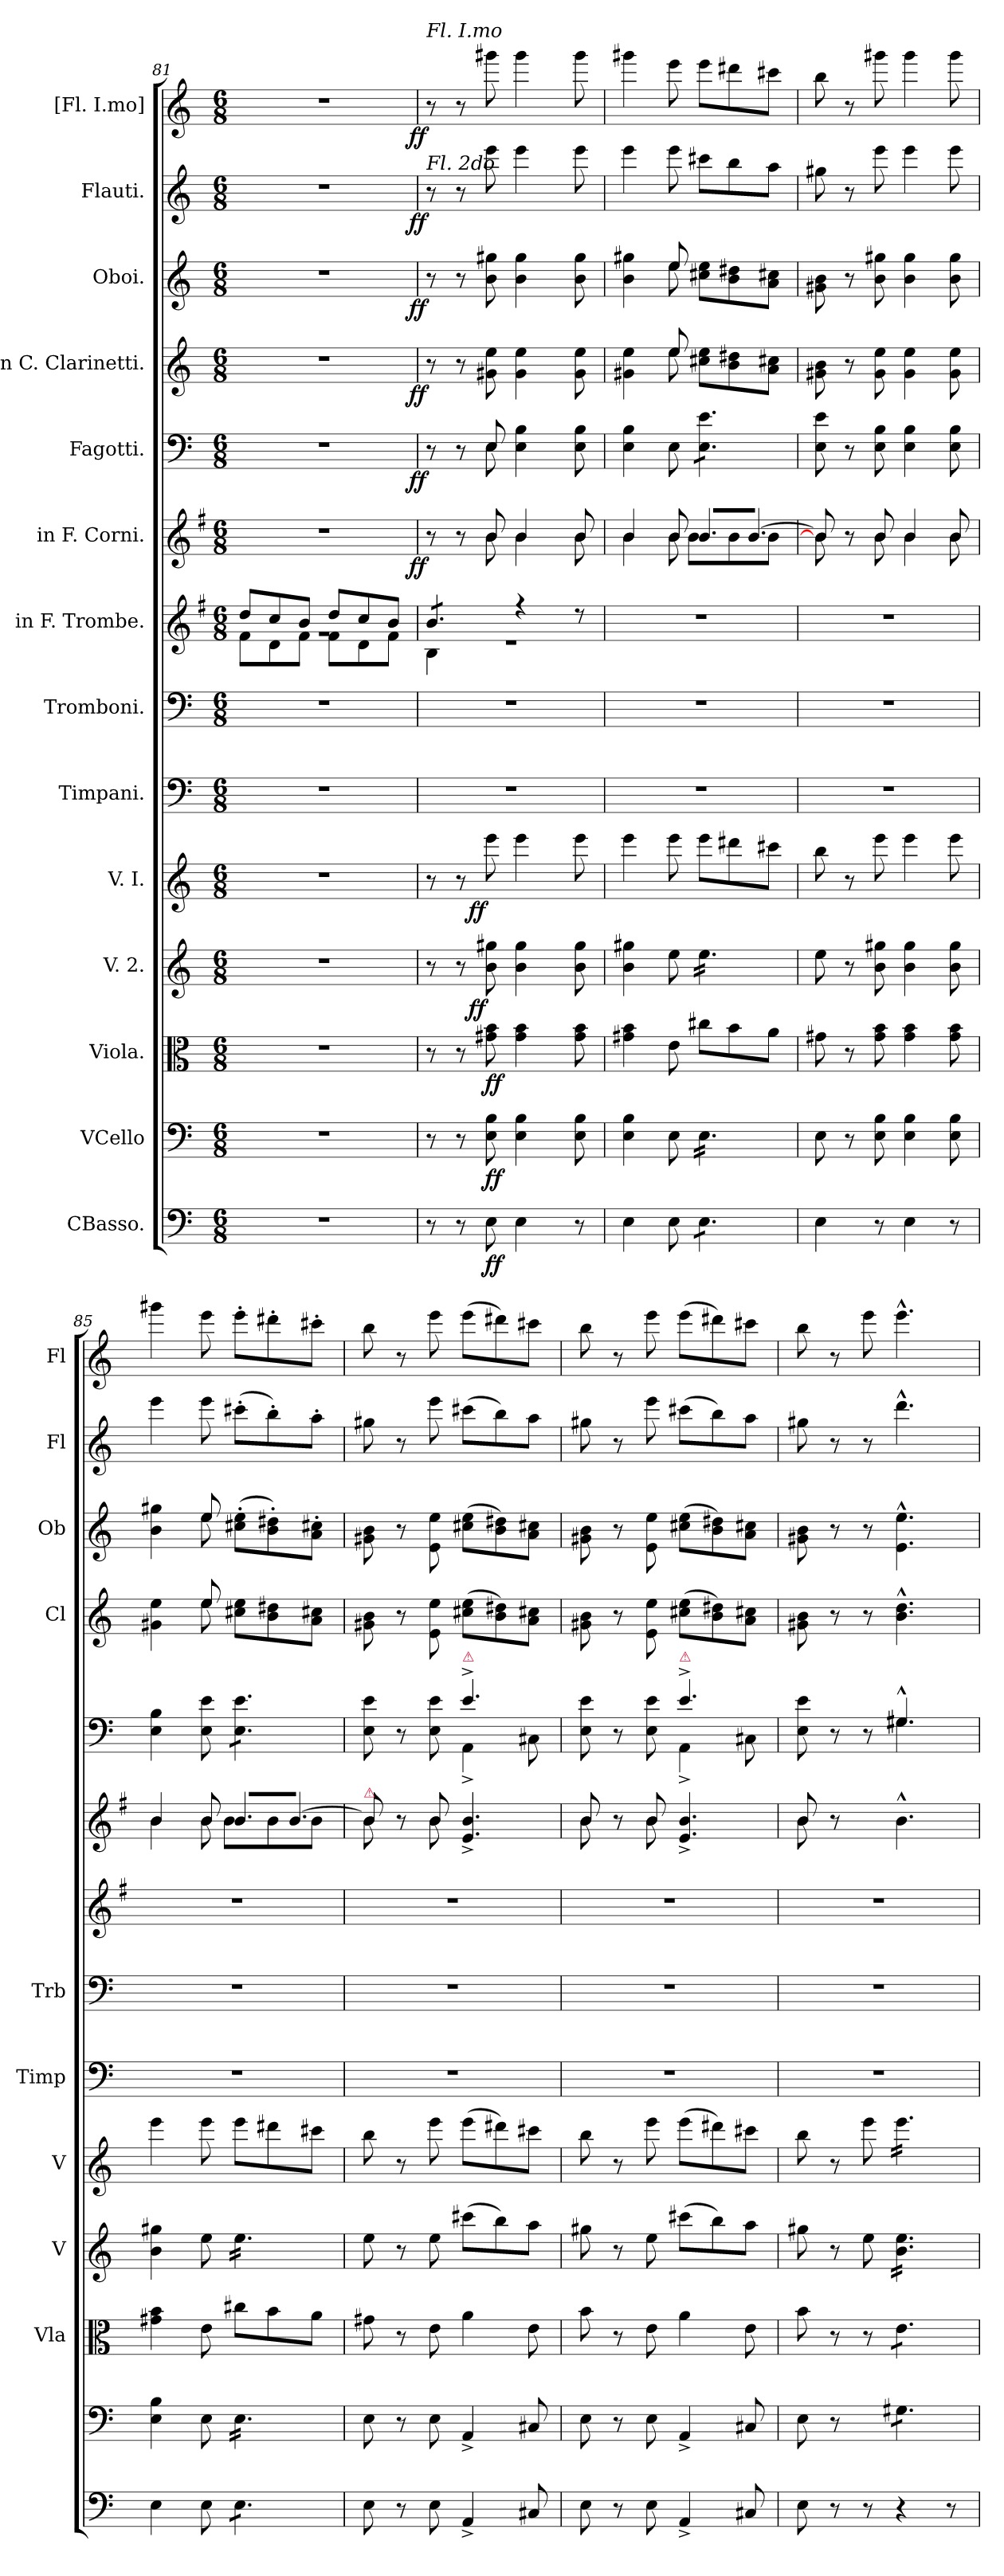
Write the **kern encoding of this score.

**kern	**dynam	**kern	**dynam	**kern	**dynam	**kern	**dynam	**kern	**dynam	**kern	**kern	**kern	**kern	**dynam	**kern	**dynam	**kern	**dynam	**kern	**dynam	**kern	**dynam	**kern	**dynam
*part14	*part14	*part13	*part13	*part12	*part12	*part11	*part11	*part10	*part10	*part9	*part8	*part7	*part6	*part6	*part5	*part5	*part4	*part4	*part3	*part3	*part2	*part2	*part1	*part1
*staff14	*staff14	*staff13	*staff13	*staff12	*staff12	*staff11	*staff11	*staff10	*staff10	*staff9	*staff8	*staff7	*staff6	*staff6	*staff5	*staff5	*staff4	*staff4	*staff3	*staff3	*staff2	*staff2	*staff1	*staff1
*I"CBasso.	*	*I"VCello	*	*I"Viola.	*	*I"V. 2.	*	*I"V. I.	*	*I"Timpani.	*I"Tromboni.	*I"in F. Trombe.	*I"in F. Corni.	*	*I"Fagotti.	*	*I"in C. Clarinetti.	*	*I"Oboi.	*	*I"Flauti.	*	*I"[Fl. I.mo]	*
*	*	*	*	*I'Vla	*	*I'V	*	*I'V	*	*I'Timp	*I'Trb	*	*	*	*	*	*I'Cl	*	*I'Ob	*	*I'Fl	*	*I'Fl	*
*clefF4	*	*clefF4	*	*clefC3	*	*clefG2	*	*clefG2	*	*clefF4	*clefF4	*clefG2	*clefG2	*	*clefF4	*	*clefG2	*	*clefG2	*	*clefG2	*	*clefG2	*
*	*	*	*	*	*	*	*	*	*	*	*	*ITrd-3c-5	*ITrd4c7	*	*	*	*	*	*	*	*	*	*	*
*k[]	*	*k[]	*	*k[]	*	*k[]	*	*k[]	*	*k[]	*k[]	*k[]	*k[]	*	*k[]	*	*k[]	*	*k[]	*	*k[]	*	*k[]	*
*M6/8	*	*M6/8	*	*M6/8	*	*M6/8	*	*M6/8	*	*M6/8	*M6/8	*M6/8	*M6/8	*	*M6/8	*	*M6/8	*	*M6/8	*	*M6/8	*	*M6/8	*
=81	=81	=81	=81	=81	=81	=81	=81	=81	=81	=81	=81	=81	=81	=81	=81	=81	=81	=81	=81	=81	=81	=81	=81	=81
*	*	*	*	*	*	*	*	*	*	*	*	*^	*	*	*	*	*	*	*	*	*	*	*	*
*	*	*	*	*	*	*	*	*	*	*	*	*	*^	*	*	*	*	*	*	*	*	*	*	*	*
2.r	.	2.r	.	2.r	.	2.r	.	2.r	.	2.r	2.r	8gg/L	8bi\L	2.rg	2.r	.	2.r	.	2.r	.	2.r	.	2.r	.	2.r	.
.	.	.	.	.	.	.	.	.	.	.	.	8ff/	8gi\	.	.	.	.	.	.	.	.	.	.	.	.	.
.	.	.	.	.	.	.	.	.	.	.	.	8ee/J	8bi\J	.	.	.	.	.	.	.	.	.	.	.	.	.
.	.	.	.	.	.	.	.	.	.	.	.	8gg/L	8bi\L	.	.	.	.	.	.	.	.	.	.	.	.	.
.	.	.	.	.	.	.	.	.	.	.	.	8ff/	8gi\	.	.	.	.	.	.	.	.	.	.	.	.	.
.	.	.	.	.	.	.	.	.	.	.	.	8ee/J	8bi\J	.	.	.	.	.	.	.	.	.	.	.	.	.
=82	=82	=82	=82	=82	=82	=82	=82	=82	=82	=82	=82	=82	=82	=82	=82	=82	=82	=82	=82	=82	=82	=82	=82	=82	=82	=82
*	*	*	*	*	*	*	*	*	*	*	*	*	*	*	*^	*	*^	*	*	*	*	*	*	*	*	*
!	!	!	!	!	!	!	!	!	!	!	!	!	!	!	!	!	!	!	!	!	!	!	!	!	!	!	!LO:TX:a:i:t=Fl. I.mo	!
!	!	!	!	!	!	!	!	!	!	!	!	!	!	!	!	!	!	!	!	!	!	!	!	!	!LO:TX:a:i:t=Fl. 2do	!	!	!
!	!	!	!	!	!	!	!	!	!	!	!	!	!	!	!	!	!LO:DY:b:rj	!	!	!LO:DY:b:rj	!	!LO:DY:b:rj	!	!LO:DY:b:rj	!	!LO:DY:b:rj	!	!LO:DY:b:rj
*	*	*	*	*	*	*	*	*	*	*	*	*tremolo	*	*	*	*	*	*	*	*	*	*	*	*	*	*	*	*
8r	.	8r	.	8r	.	8r	.	8r	.	2.r	2.r	8ee/L	4ei\	2.re	8r	8ryy	ff	8r	4ryy	ff	8r	ff	8r	ff	8r	ff.	8r	ff.
8r	.	8r	.	8r	.	8r	.	8r	.	.	.	8ee/	.	.	8r	8ryy	.	8r	.	.	8r	.	8r	.	8r	.	8r	.
!	!LO:DY:b	!	!LO:DY:b	!	!LO:DY:b	!	!LO:DY:b:rj	!	!LO:DY:b:rj	!	!	!	!	!	!	!	!	!	!	!	!	!	!	!	!	!	!	!
8E\	ff	8E\ 8B\	ff	8g#X\ 8b\	ff	8b\ 8gg#X\	ff	8eee\	ff	.	.	8ee/J	8ryy	.	8e/	8e\	.	8E/	8E\	.	8g#X\ 8ee\	.	8b\ 8gg#X\	.	8eee\	.	8ggg#X\	.
*	*	*	*	*	*	*	*	*	*	*	*	*Xtremolo	*	*	*	*	*	*	*	*	*	*	*	*	*	*	*	*
4E\	.	4E\ 4B\	.	4g#\ 4b\	.	4b\ 4gg#\	.	4eee\	.	.	.	4r	4ryy	.	4e/	4e\	.	4E\ 4B\	8ryy	.	4g#\ 4ee\	.	4b\ 4gg#\	.	4eee\	.	4ggg#\	.
.	.	.	.	.	.	.	.	.	.	.	.	.	.	.	.	.	.	.	4ryy	.	.	.	.	.	.	.	.	.
8r	.	8E\ 8B\	.	8g#\ 8b\	.	8b\ 8gg#\	.	8eee\	.	.	.	8r	8ryy	.	8e/	8e\	.	8E\ 8B\	.	.	8g#\ 8ee\	.	8b\ 8gg#\	.	8eee\	.	8ggg#\	.
*	*	*	*	*	*	*	*	*	*	*	*	*v	*v	*v	*	*	*	*v	*v	*	*	*	*	*	*	*	*	*
=83	=83	=83	=83	=83	=83	=83	=83	=83	=83	=83	=83	=83	=83	=83	=83	=83	=83	=83	=83	=83	=83	=83	=83	=83	=83
*	*	*	*	*	*	*	*	*	*	*	*	*	*	*	*	*	*	*^	*	*^	*	*	*	*	*
4E\	.	4E\ 4B\	.	4g#X\ 4b\	.	4b\ 4gg#X\	.	4eee\	.	2.r	2.r	2.r	4e/	4e\	.	4E\ 4B\	.	4g#X\ 4ee\	4ryy	.	4b\ 4gg#X\	4ryy	.	4eee\	.	4ggg#X\	.
8E\	.	8E\	.	8e\	.	8ee\	.	8eee\	.	.	.	.	8e/	8e\	.	8E\	.	8ee/	8ee\	.	8ee/	8ee\	.	8eee\	.	8eee\	.
!	!	!	!	!	!	!	!	!	!	!	!	!	!	!	!	!LO:TX:a:color=crimson:t=⚠	!	!	!	!	!	!	!	!	!	!	!
!	!	!	!	!	!	!	!	!	!	!	!	!	!LO:TX:a:color=crimson:t=⚠	!	!	!	!	!	!	!	!	!	!	!	!	!	!
!	!	!	!	!	!	!	!	!	!	!	!	!	!LO:TX:a:color=crimson:t=⚠	!	!	!	!	!	!	!	!	!	!	!	!	!	!
*tremolo	*	*	*	*	*	*	*	*	*	*	*	*	*	*	*	*	*	*	*	*	*	*	*	*	*	*	*
*	*	*tremolo	*	*	*	*	*	*	*	*	*	*	*	*	*	*	*	*	*	*	*	*	*	*	*	*	*
*	*	*	*	*	*	*tremolo	*	*	*	*	*	*	*	*	*	*	*	*	*	*	*	*	*	*	*	*	*
*	*	*	*	*	*	*	*	*	*	*	*	*	*tremolo	*	*	*	*	*	*	*	*	*	*	*	*	*	*
*	*	*	*	*	*	*	*	*	*	*	*	*	*	*	*	*tremolo	*	*	*	*	*	*	*	*	*	*	*
8E\L	.	16E\LL	.	8cc#X\L	.	16ee\LL	.	8eee\L	.	.	.	.	8e/L	8e\L	.	8E\ 8e\L	.	8cc#X\ 8ee\L	8ryy	.	8cc#X\ 8ee\L	8ryy	.	8ccc#X\L	.	8eee\L	.
.	.	16E\	.	.	.	16ee\	.	.	.	.	.	.	.	.	.	.	.	.	.	.	.	.	.	.	.	.	.
8E\	.	16E\	.	8b\	.	16ee\	.	8ddd#X\	.	.	.	.	8e/	8e\	.	8E\ 8e\	.	8b\ 8dd#X\	4ryy	.	8b\ 8dd#X\	4ryy	.	8bb\	.	8ddd#X\	.
.	.	16E\	.	.	.	16ee\	.	.	.	.	.	.	.	.	.	.	.	.	.	.	.	.	.	.	.	.	.
8E\J	.	16E\	.	8a\J	.	16ee\	.	8ccc#X\J	.	.	.	.	[8e/J	8e\J	.	8E\ 8e\J	.	8a\ 8cc#X\J	.	.	8a\ 8cc#X\J	.	.	8aa\J	.	8ccc#X\J	.
*	*	*	*	*	*	*	*	*	*	*	*	*	*	*	*	*Xtremolo	*	*	*	*	*	*	*	*	*	*	*
*	*	*	*	*	*	*	*	*	*	*	*	*	*Xtremolo	*	*	*	*	*	*	*	*	*	*	*	*	*	*
*Xtremolo	*	*	*	*	*	*	*	*	*	*	*	*	*	*	*	*	*	*	*	*	*	*	*	*	*	*	*
.	.	16E\JJ	.	.	.	16ee\JJ	.	.	.	.	.	.	.	.	.	.	.	.	.	.	.	.	.	.	.	.	.
*	*	*	*	*	*	*Xtremolo	*	*	*	*	*	*	*	*	*	*	*	*	*	*	*	*	*	*	*	*	*
*	*	*Xtremolo	*	*	*	*	*	*	*	*	*	*	*	*	*	*	*	*	*	*	*	*	*	*	*	*	*
*	*	*	*	*	*	*	*	*	*	*	*	*	*	*	*	*	*	*v	*v	*	*	*	*	*	*	*	*
*	*	*	*	*	*	*	*	*	*	*	*	*	*	*	*	*	*	*	*	*v	*v	*	*	*	*	*
=84	=84	=84	=84	=84	=84	=84	=84	=84	=84	=84	=84	=84	=84	=84	=84	=84	=84	=84	=84	=84	=84	=84	=84	=84	=84
4E\	.	8E\	.	8g#X\	.	8ee\	.	8bb\	.	2.r	2.r	2.r	8e/]	8e\]	.	8E\ 8e\	.	8g#X\ 8b\	.	8g#X\ 8b\	.	8gg#X\	.	8bb\	.
.	.	8r	.	8r	.	8r	.	8r	.	.	.	.	8r	8ryy	.	8r	.	8r	.	8r	.	8r	.	8r	.
8r	.	8E\ 8B\	.	8g#\ 8b\	.	8b\ 8gg#X\	.	8eee\	.	.	.	.	8e/	8e\	.	8E\ 8B\	.	8g#\ 8ee\	.	8b\ 8gg#X\	.	8eee\	.	8ggg#X\	.
4E\	.	4E\ 4B\	.	4g#\ 4b\	.	4b\ 4gg#\	.	4eee\	.	.	.	.	4e/	4e\	.	4E\ 4B\	.	4g#\ 4ee\	.	4b\ 4gg#\	.	4eee\	.	4ggg#\	.
8r	.	8E\ 8B\	.	8g#\ 8b\	.	8b\ 8gg#\	.	8eee\	.	.	.	.	8e/	8e\	.	8E\ 8B\	.	8g#\ 8ee\	.	8b\ 8gg#\	.	8eee\	.	8ggg#\	.
=85	=85	=85	=85	=85	=85	=85	=85	=85	=85	=85	=85	=85	=85	=85	=85	=85	=85	=85	=85	=85	=85	=85	=85	=85	=85
*	*	*	*	*	*	*	*	*	*	*	*	*	*	*	*	*	*	*^	*	*^	*	*	*	*	*
4E\	.	4E\ 4B\	.	4g#X\ 4b\	.	4b\ 4gg#X\	.	4eee\	.	2.r	2.r	2.r	4e/	4e\	.	4E\ 4B\	.	4g#X\ 4ee\	4ryy	.	4b\ 4gg#X\	4ryy	.	4eee\	.	4ggg#X\	.
8E\	.	8E\	.	8e\	.	8ee\	.	8eee\	.	.	.	.	8e/	8e\	.	8E\ 8e\	.	8ee/	8ee\	.	8ee/	8ee\	.	8eee\	.	8eee\	.
!	!	!	!	!	!	!	!	!	!	!	!	!	!	!	!	!LO:TX:a:color=crimson:t=⚠	!	!	!	!	!	!	!	!	!	!	!
!	!	!	!	!	!	!	!	!	!	!	!	!	!LO:TX:a:color=crimson:t=⚠	!	!	!	!	!	!	!	!	!	!	!	!	!	!
!	!	!	!	!	!	!	!	!	!	!	!	!	!LO:TX:a:color=crimson:t=⚠	!	!	!	!	!	!	!	!	!	!	!	!	!	!
*tremolo	*	*	*	*	*	*	*	*	*	*	*	*	*	*	*	*	*	*	*	*	*	*	*	*	*	*	*
*	*	*tremolo	*	*	*	*	*	*	*	*	*	*	*	*	*	*	*	*	*	*	*	*	*	*	*	*	*
*	*	*	*	*	*	*tremolo	*	*	*	*	*	*	*	*	*	*	*	*	*	*	*	*	*	*	*	*	*
*	*	*	*	*	*	*	*	*	*	*	*	*	*tremolo	*	*	*	*	*	*	*	*	*	*	*	*	*	*
*	*	*	*	*	*	*	*	*	*	*	*	*	*	*	*	*tremolo	*	*	*	*	*	*	*	*	*	*	*
8E\L	.	16E\LL	.	8cc#X\L	.	16ee\LL	.	8eee\L	.	.	.	.	8e/L	8e\L	.	8E\ 8e\L	.	8cc#X\ 8ee\L	8ryy	.	(>8cc#X'>\ 8ee'>\L	8ryy	.	(>8ccc#X'>\L	.	8eee'>\L	.
.	.	16E\	.	.	.	16ee\	.	.	.	.	.	.	.	.	.	.	.	.	.	.	.	.	.	.	.	.	.
8E\	.	16E\	.	8b\	.	16ee\	.	8ddd#X\	.	.	.	.	8e/	8e\	.	8E\ 8e\	.	8b\ 8dd#X\	4ryy	.	8b'>\ 8dd#X'>\)	4ryy	.	8bb'>\)	.	8ddd#X'>\	.
.	.	16E\	.	.	.	16ee\	.	.	.	.	.	.	.	.	.	.	.	.	.	.	.	.	.	.	.	.	.
8E\J	.	16E\	.	8a\J	.	16ee\	.	8ccc#X\J	.	.	.	.	[8e/J	8e\J	.	8E\ 8e\J	.	8a\ 8cc#X\J	.	.	8a'>\ 8cc#X'>\J	.	.	8aa'>\J	.	8ccc#X'>\J	.
*	*	*	*	*	*	*	*	*	*	*	*	*	*	*	*	*Xtremolo	*	*	*	*	*	*	*	*	*	*	*
*	*	*	*	*	*	*	*	*	*	*	*	*	*Xtremolo	*	*	*	*	*	*	*	*	*	*	*	*	*	*
*Xtremolo	*	*	*	*	*	*	*	*	*	*	*	*	*	*	*	*	*	*	*	*	*	*	*	*	*	*	*
.	.	16E\JJ	.	.	.	16ee\JJ	.	.	.	.	.	.	.	.	.	.	.	.	.	.	.	.	.	.	.	.	.
*	*	*	*	*	*	*Xtremolo	*	*	*	*	*	*	*	*	*	*	*	*	*	*	*	*	*	*	*	*	*
*	*	*Xtremolo	*	*	*	*	*	*	*	*	*	*	*	*	*	*	*	*	*	*	*	*	*	*	*	*	*
*	*	*	*	*	*	*	*	*	*	*	*	*	*	*	*	*	*	*v	*v	*	*	*	*	*	*	*	*
*	*	*	*	*	*	*	*	*	*	*	*	*	*	*	*	*	*	*	*	*v	*v	*	*	*	*	*
=86	=86	=86	=86	=86	=86	=86	=86	=86	=86	=86	=86	=86	=86	=86	=86	=86	=86	=86	=86	=86	=86	=86	=86	=86	=86
*	*	*	*	*	*	*	*	*	*	*	*	*	*	*	*	*^	*	*	*	*	*	*	*	*	*
!	!	!	!	!	!	!	!	!	!	!	!	!	!LO:TX:a:color=crimson:t=⚠	!	!	!	!	!	!	!	!	!	!	!	!	!
8E\	.	8E\	.	8g#X\	.	8ee\	.	8bb\	.	2.r	2.r	2.r	8e/]	8e\	.	8E\ 8e\	4.ryy	.	8g#X\ 8b\	.	8g#X\ 8b\	.	8gg#X\	.	8bb\	.
8r	.	8r	.	8r	.	8r	.	8r	.	.	.	.	8r	8ryy	.	8r	.	.	8r	.	8r	.	8r	.	8r	.
8E\	.	8E\	.	8e\	.	8ee\	.	8eee\	.	.	.	.	8e/	8e\	.	8E\ 8e\	.	.	8e\ 8ee\	.	8e\ 8ee\	.	8eee\	.	8eee\	.
!	!	!	!	!	!	!	!	!	!	!	!	!	!	!	!	!LO:TX:a:color=crimson:t=⚠	!	!	!	!	!	!	!	!	!	!
4AA^</	.	4AA^</	.	4a\	.	(>8ccc#X\L	.	(>8eee\L	.	.	.	.	4.A^</ 4.e^</	8ryy	.	4.e^</	4AA^<\	.	(>8cc#X\ 8ee\L	.	(>8cc#X\ 8ee\L	.	(>8ccc#X\L	.	(>8eee\L	.
.	.	.	.	.	.	8bb\)	.	8ddd#X\)	.	.	.	.	.	4ryy	.	.	.	.	8b\ 8dd#X\)	.	8b\ 8dd#X\)	.	8bb\)	.	8ddd#X\)	.
8C#X/	.	8C#X/	.	8e\	.	8aa\J	.	8ccc#X\J	.	.	.	.	.	.	.	.	8C#X\	.	8a\ 8cc#X\J	.	8a\ 8cc#X\J	.	8aa\J	.	8ccc#X\J	.
=87	=87	=87	=87	=87	=87	=87	=87	=87	=87	=87	=87	=87	=87	=87	=87	=87	=87	=87	=87	=87	=87	=87	=87	=87	=87	=87
8E\	.	8E\	.	8b\	.	8gg#X\	.	8bb\	.	2.r	2.r	2.r	8e/	8e\	.	8E\ 8e\	4.ryy	.	8g#X\ 8b\	.	8g#X\ 8b\	.	8gg#X\	.	8bb\	.
8r	.	8r	.	8r	.	8r	.	8r	.	.	.	.	8r	8ryy	.	8r	.	.	8r	.	8r	.	8r	.	8r	.
8E\	.	8E\	.	8e\	.	8ee\	.	8eee\	.	.	.	.	8e/	8e\	.	8E\ 8e\	.	.	8e\ 8ee\	.	8e\ 8ee\	.	8eee\	.	8eee\	.
!	!	!	!	!	!	!	!	!	!	!	!	!	!	!	!	!LO:TX:a:color=crimson:t=⚠	!	!	!	!	!	!	!	!	!	!
4AA^</	.	4AA^</	.	4a\	.	(>8ccc#X\L	.	(>8eee\L	.	.	.	.	4.A^</ 4.e^</	8ryy	.	4.e^</	4AA^<\	.	(>8cc#X\ 8ee\L	.	(>8cc#X\ 8ee\L	.	(>8ccc#X\L	.	(>8eee\L	.
.	.	.	.	.	.	8bb\)	.	8ddd#X\)	.	.	.	.	.	4ryy	.	.	.	.	8b\ 8dd#X\)	.	8b\ 8dd#X\)	.	8bb\)	.	8ddd#X\)	.
8C#X/	.	8C#X/	.	8e\	.	8aa\J	.	8ccc#X\J	.	.	.	.	.	.	.	.	8C#X\	.	8a\ 8cc#X\J	.	8a\ 8cc#X\J	.	8aa\J	.	8ccc#X\J	.
=88	=88	=88	=88	=88	=88	=88	=88	=88	=88	=88	=88	=88	=88	=88	=88	=88	=88	=88	=88	=88	=88	=88	=88	=88	=88	=88
8E\	.	8E\	.	8b\	.	8gg#X\	.	8bb\	.	2.r	2.r	2.r	8e/	8e\	.	8E\ 8e\	4.ryy	.	8g#X\ 8b\	.	8g#X\ 8b\	.	8gg#X\	.	8bb\	.
8r	.	8r	.	8r	.	8r	.	8r	.	.	.	.	8r	8ryy	.	8r	.	.	8r	.	8r	.	8r	.	8r	.
8r	.	8ryy	.	8r	.	8ee\	.	8eee\	.	.	.	.	8ryy	2ryy	.	8r	.	.	8r	.	8r	.	8r	.	8eee\	.
*	*	*tremolo	*	*	*	*	*	*	*	*	*	*	*	*	*	*	*	*	*	*	*	*	*	*	*	*
*	*	*	*	*tremolo	*	*	*	*	*	*	*	*	*	*	*	*	*	*	*	*	*	*	*	*	*	*
*	*	*	*	*	*	*tremolo	*	*	*	*	*	*	*	*	*	*	*	*	*	*	*	*	*	*	*	*
*	*	*	*	*	*	*	*	*tremolo	*	*	*	*	*	*	*	*	*	*	*	*	*	*	*	*	*	*
4r	.	8G#X\L	.	8e\L	.	16b\ 16ee\LL	.	16eee\LL	.	.	.	.	4.e^^>\	.	.	4.G#X^^>/	4.G#X\	.	4.b^^>\ 4.dd^^>\	.	4.e^^>\ 4.ee^^>\	.	4.ddd^^>\	.	4.eee^^>\	.
.	.	.	.	.	.	16b\ 16ee\	.	16eee\	.	.	.	.	.	.	.	.	.	.	.	.	.	.	.	.	.	.
.	.	8G#X\	.	8e\	.	16b\ 16ee\	.	16eee\	.	.	.	.	.	.	.	.	.	.	.	.	.	.	.	.	.	.
.	.	.	.	.	.	16b\ 16ee\	.	16eee\	.	.	.	.	.	.	.	.	.	.	.	.	.	.	.	.	.	.
8r	.	8G#X\J	.	8e\J	.	16b\ 16ee\	.	16eee\	.	.	.	.	.	.	.	.	.	.	.	.	.	.	.	.	.	.
*	*	*	*	*Xtremolo	*	*	*	*	*	*	*	*	*	*	*	*	*	*	*	*	*	*	*	*	*	*
*	*	*Xtremolo	*	*	*	*	*	*	*	*	*	*	*	*	*	*	*	*	*	*	*	*	*	*	*	*
.	.	.	.	.	.	16b\ 16ee\JJ	.	16eee\JJ	.	.	.	.	.	.	.	.	.	.	.	.	.	.	.	.	.	.
*	*	*	*	*	*	*	*	*Xtremolo	*	*	*	*	*	*	*	*	*	*	*	*	*	*	*	*	*	*
*	*	*	*	*	*	*Xtremolo	*	*	*	*	*	*	*	*	*	*	*	*	*	*	*	*	*	*	*	*
*	*	*	*	*	*	*	*	*	*	*	*	*	*v	*v	*	*	*	*	*	*	*	*	*	*	*	*
*	*	*	*	*	*	*	*	*	*	*	*	*	*	*	*v	*v	*	*	*	*	*	*	*	*	*
=	=	=	=	=	=	=	=	=	=	=	=	=	=	=	=	=	=	=	=	=	=	=	=	=
*-	*-	*-	*-	*-	*-	*-	*-	*-	*-	*-	*-	*-	*-	*-	*-	*-	*-	*-	*-	*-	*-	*-	*-	*-
